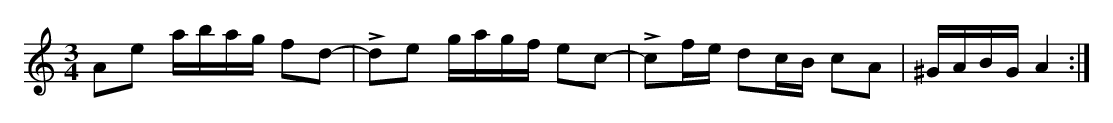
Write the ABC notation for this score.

X:1
M: 3/4
L: 1/16
K: Am
A2e2 abag f2d2- | !accent!d2e2 gagf e2c2- | !accent!c2fe d2cB c2A2 | ^GABG A4 :|
